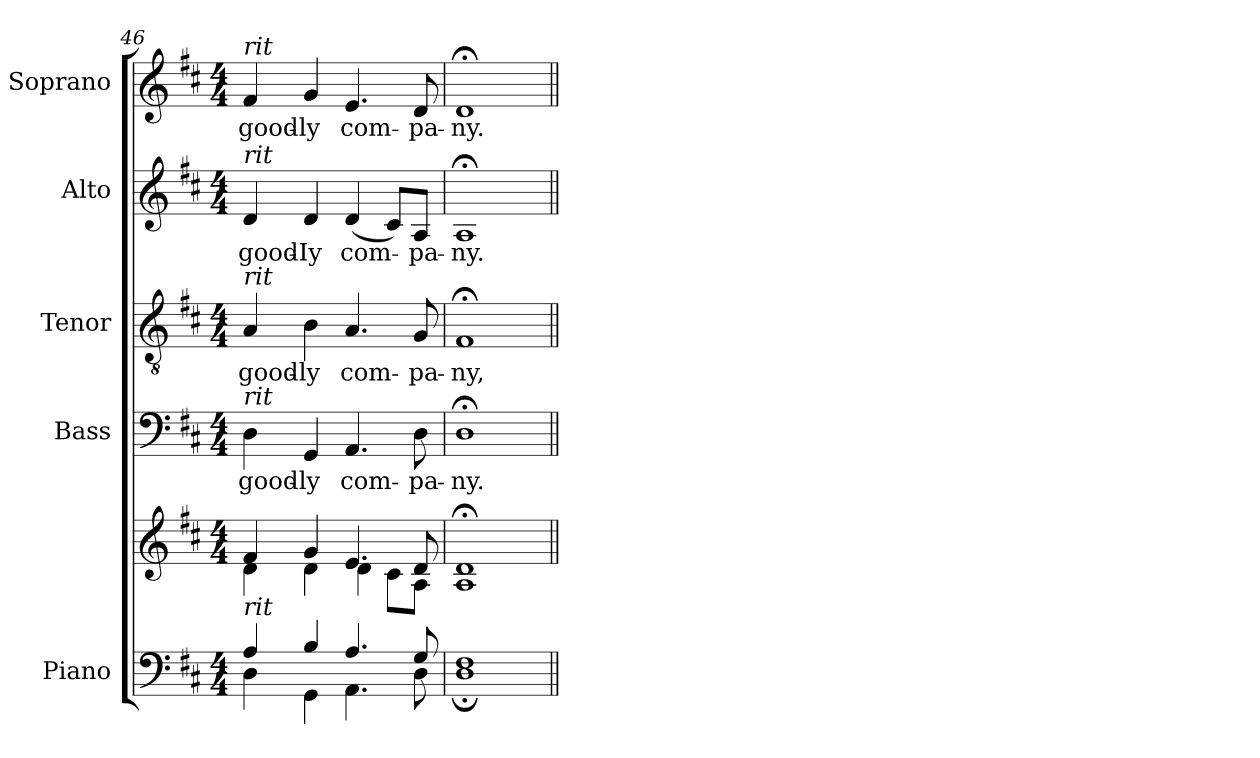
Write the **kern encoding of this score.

**kern	**kern	**kern	**text	**kern	**text	**kern	**text	**kern	**text
*part5	*part5	*part4	*part4	*part3	*part3	*part2	*part2	*part1	*part1
*staff6	*staff5	*staff4	*staff4	*staff3	*staff3	*staff2	*staff2	*staff1	*staff1
*I"Piano	*	*I"Bass	*	*I"Tenor	*	*I"Alto	*	*I"Soprano	*
*I'Pno.	*	*I'B.	*	*I'T.	*	*I'A.	*	*I'S.	*
*clefF4	*clefG2	*clefF4	*	*clefGv2	*	*clefG2	*	*clefG2	*
*	*	*	*	*ITrd7c12	*	*	*	*	*
*k[f#c#]	*k[f#c#]	*k[f#c#]	*	*k[f#c#]	*	*k[f#c#]	*	*k[f#c#]	*
*D:	*D:	*D:	*	*D:	*	*D:	*	*D:	*
*M4/4	*M4/4	*M4/4	*	*M4/4	*	*M4/4	*	*M4/4	*
=46	=46	=46	=46	=46	=46	=46	=46	=46	=46
*^	*^	*	*	*	*	*	*	*	*
!	!	!	!	!	!LO:LY:b:color=#000000	!	!	!	!	!	!
!	!	!	!	!	!	!	!LO:LY:b:color=#000000	!	!	!	!
!	!	!	!	!	!	!	!	!	!LO:LY:b:color=#000000	!	!
!	!	!	!	!	!	!	!	!	!	!LO:TX:a:i:t=rit	!
!	!	!	!	!	!	!	!	!LO:TX:a:i:t=rit	!	!	!
!	!	!	!	!	!	!LO:TX:a:i:t=rit	!	!	!	!	!
!	!	!	!	!LO:TX:a:i:t=rit	!	!	!	!	!	!	!
!	!	!LO:TX:b:i:t=rit	!	!	!	!	!	!	!	!	!
!	!	!	!	!	!	!	!	!	!	!	!LO:LY:b:color=#000000
4Ai/	4Di\	4f#i/	4di\	4Di\	good-	4AAi/	good-	4di/	good-	4f#i/	good-
!	!	!	!	!	!LO:LY:b:color=#000000	!	!	!	!	!	!
!	!	!	!	!	!	!	!LO:LY:b:color=#000000	!	!	!	!
!	!	!	!	!	!	!	!	!	!LO:LY:b:color=#000000	!	!
!	!	!	!	!	!	!	!	!	!	!	!LO:LY:b:color=#000000
4Bi/	4GGi\	4gi/	4di\	4GGi/	-ly	4BBi\	-ly	4di/	-Iy	4gi/	-ly
!	!	!	!	!	!LO:LY:b:color=#000000	!	!	!	!	!	!
!	!	!	!	!	!	!	!LO:LY:b:color=#000000	!	!	!	!
!	!	!	!	!	!	!	!	!	!LO:LY:b:color=#000000	!	!
!	!	!	!	!	!	!	!	!	!	!	!LO:LY:b:color=#000000
4.Ai/	4.AAi\	4.ei/	4di\	4.AAi/	com-	4.AAi/	com-	(4di/	com-	4.ei/	com-
.	.	.	8c#i\L	.	.	.	.	8c#i/L)	.	.	.
!	!	!	!	!	!LO:LY:b:color=#000000	!	!	!	!	!	!
!	!	!	!	!	!	!	!LO:LY:b:color=#000000	!	!	!	!
!	!	!	!	!	!	!	!	!	!LO:LY:b:color=#000000	!	!
!	!	!	!	!	!	!	!	!	!	!	!LO:LY:b:color=#000000
8Gi/	8Di\	8di/	8Ai\J	8Di\	-pa-	8GGi/	-pa-	8Ai/J	-pa-	8di/	-pa-
=47	=47	=47	=47	=47	=47	=47	=47	=47	=47	=47	=47
!	!	!	!	!	!LO:LY:b:color=#000000	!	!	!	!	!	!
!	!	!	!	!	!	!	!LO:LY:b:color=#000000	!	!	!	!
!	!	!	!	!	!	!	!	!	!LO:LY:b:color=#000000	!	!
!	!	!	!	!	!	!	!	!	!	!	!LO:LY:b:color=#000000
1F#i	1D;i	1d;i	1Ai	1D;i	-ny.	1FF#;i	-ny,	1A;i	-ny.	1d;i	-ny.
*v	*v	*	*	*	*	*	*	*	*	*	*
*	*v	*v	*	*	*	*	*	*	*	*
=||	=||	=||	=||	=||	=||	=||	=||	=||	=||
*-	*-	*-	*-	*-	*-	*-	*-	*-	*-
